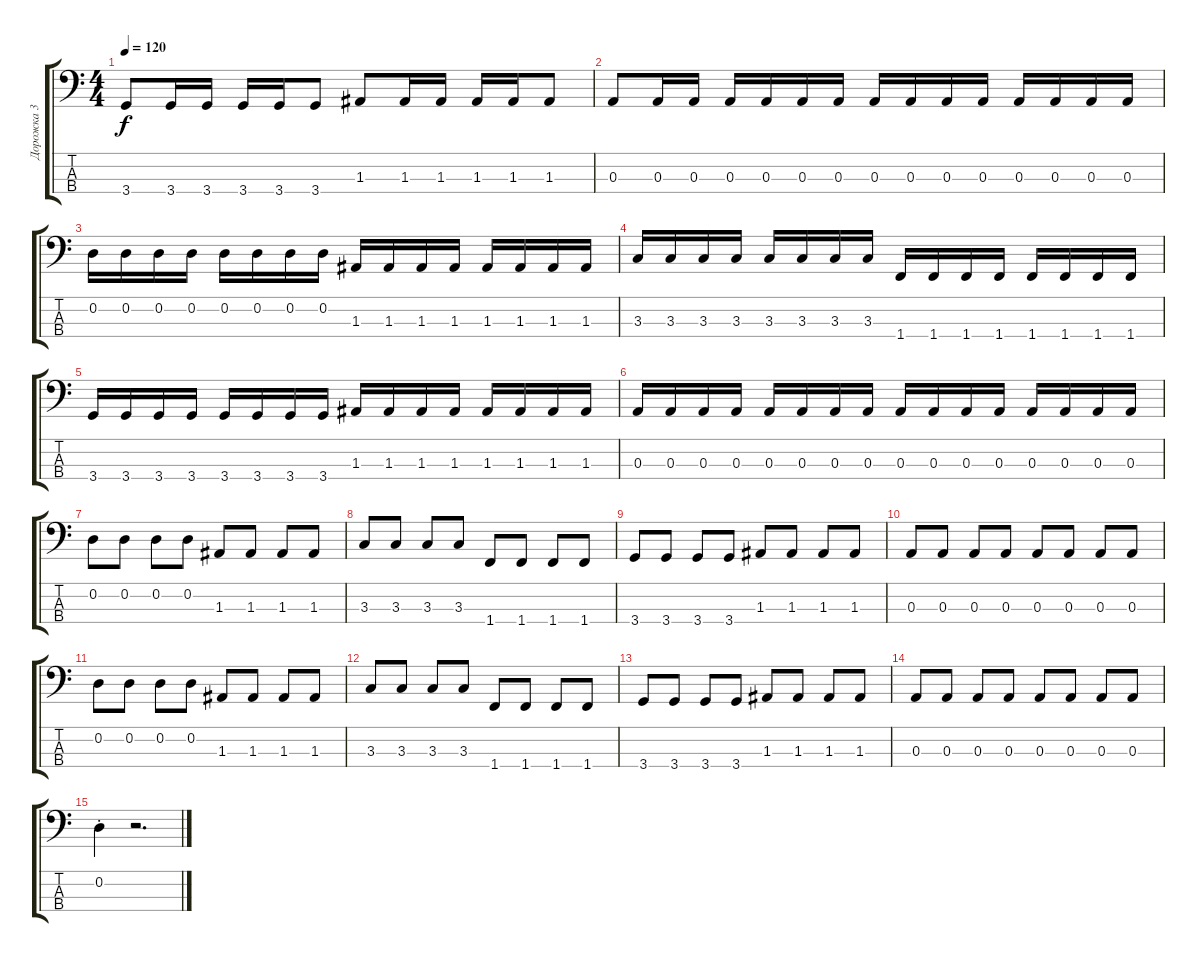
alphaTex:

\track ("Дорожка 3" "Дорожка 3") {instrument electricbassfinger}
\staff {score tabs}
\tuning (G2 D2 A1 E1) {hide}
\ts (4 4)
\tempo 120
\clef f4
\ks c
3.4.8{dy f} 3.4.16 3.4.16 3.4.16 3.4.16 3.4.8 1.3.8 1.3.16 1.3.16 1.3.16 1.3.16 1.3.8 |
0.3.8 0.3.16 0.3.16 0.3.16 0.3.16 0.3.16 0.3.16 0.3.16 0.3.16 0.3.16 0.3.16 0.3.16 0.3.16 0.3.16 0.3.16 |
0.2.16 0.2.16 0.2.16 0.2.16 0.2.16 0.2.16 0.2.16 0.2.16 1.3.16 1.3.16 1.3.16 1.3.16 1.3.16 1.3.16 1.3.16 1.3.16 |
3.3.16 3.3.16 3.3.16 3.3.16 3.3.16 3.3.16 3.3.16 3.3.16 1.4.16 1.4.16 1.4.16 1.4.16 1.4.16 1.4.16 1.4.16 1.4.16 |
3.4.16 3.4.16 3.4.16 3.4.16 3.4.16 3.4.16 3.4.16 3.4.16 1.3.16 1.3.16 1.3.16 1.3.16 1.3.16 1.3.16 1.3.16 1.3.16 |
0.3.16 0.3.16 0.3.16 0.3.16 0.3.16 0.3.16 0.3.16 0.3.16 0.3.16 0.3.16 0.3.16 0.3.16 0.3.16 0.3.16 0.3.16 0.3.16 |
0.2.8 0.2.8 0.2.8 0.2.8 1.3.8 1.3.8 1.3.8 1.3.8 |
3.3.8 3.3.8 3.3.8 3.3.8 1.4.8 1.4.8 1.4.8 1.4.8 |
3.4.8 3.4.8 3.4.8 3.4.8 1.3.8 1.3.8 1.3.8 1.3.8 |
0.3.8 0.3.8 0.3.8 0.3.8 0.3.8 0.3.8 0.3.8 0.3.8 |
0.2.8 0.2.8 0.2.8 0.2.8 1.3.8 1.3.8 1.3.8 1.3.8 |
3.3.8 3.3.8 3.3.8 3.3.8 1.4.8 1.4.8 1.4.8 1.4.8 |
3.4.8 3.4.8 3.4.8 3.4.8 1.3.8 1.3.8 1.3.8 1.3.8 |
0.3.8 0.3.8 0.3.8 0.3.8 0.3.8 0.3.8 0.3.8 0.3.8 |
0.2{st}.4 r.2{d}
